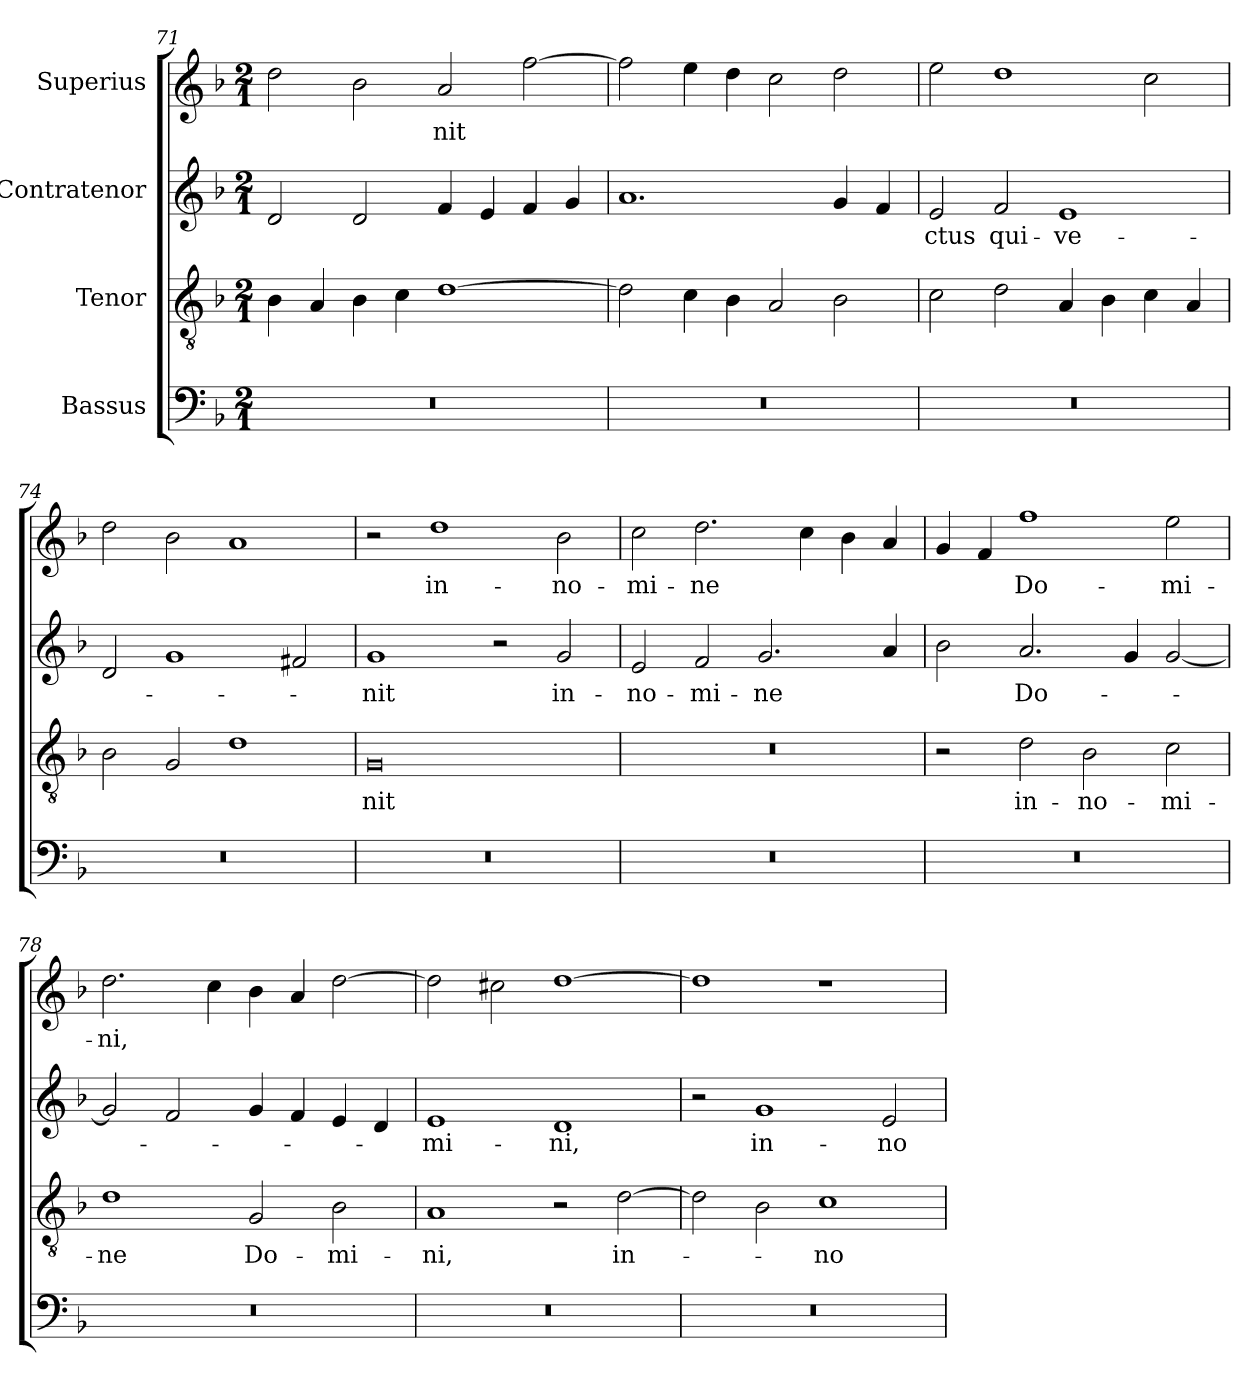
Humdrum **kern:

**kern	**kern	**text	**kern	**text	**kern	**text
*part4	*part3	*part3	*part2	*part2	*part1	*part1
*staff4	*staff3	*staff3	*staff2	*staff2	*staff1	*staff1
*I"Bassus	*I"Tenor	*	*I"Contratenor	*	*I"Superius	*
*clefF4	*clefGv2	*	*clefG2	*	*clefG2	*
*k[b-]	*k[b-]	*	*k[b-]	*	*k[b-]	*
*M2/1	*M2/1	*	*M2/1	*	*M2/1	*
=71	=71	=71	=71	=71	=71	=71
0r	4B-\	.	2d/	.	2dd\	.
.	4A/	.	.	.	.	.
.	4B-\	.	2d/	.	2b-\	.
.	4c\	.	.	.	.	.
.	[1d\	.	4f/	.	2a/	-nit
.	.	.	4e/	.	.	.
.	.	.	4f/	.	[2ff\	.
.	.	.	4g/	.	.	.
=72	=72	=72	=72	=72	=72	=72
0r	2d\]	.	1.a/	.	2ff\]	.
.	4c\	.	.	.	4ee\	.
.	4B-\	.	.	.	4dd\	.
.	2A/	.	.	.	2cc\	.
.	2B-\	.	4g/	.	2dd\	.
.	.	.	4f/	.	.	.
=73	=73	=73	=73	=73	=73	=73
0r	2c\	.	2e/	-ctus	2ee\	.
.	2d\	.	2f/	qui-	1dd\	.
.	4A/	.	1e/	ve-	.	.
.	4B-\	.	.	.	.	.
.	4c\	.	.	.	2cc\	.
.	4A/	.	.	.	.	.
=74	=74	=74	=74	=74	=74	=74
0r	2B-\	.	2d/	.	2dd\	.
.	2G/	.	1g/	.	2b-\	.
.	1d\	.	.	.	1a/	.
.	.	.	2f#X/	.	.	.
=75	=75	=75	=75	=75	=75	=75
0r	0G/	-nit	1g/	-nit	2r	.
.	.	.	.	.	1dd\	in-
.	.	.	2r	.	.	.
.	.	.	2g/	in-	2b-\	no-
=76	=76	=76	=76	=76	=76	=76
0r	0r	.	2e/	no-	2cc\	-mi-
.	.	.	2f/	-mi-	2.dd\	-ne
.	.	.	2.g/	-ne	.	.
.	.	.	.	.	4cc\	.
.	.	.	.	.	4b-\	.
.	.	.	4a/	.	4a/	.
=77	=77	=77	=77	=77	=77	=77
0r	2r	.	2b-\	.	4g/	.
.	.	.	.	.	4f/	.
.	2d\	in-	2.a/	Do-	1ff\	Do-
.	2B-\	no-	.	.	.	.
.	.	.	4g/	.	.	.
.	2c\	-mi-	[2g/	.	2ee\	-mi-
=78	=78	=78	=78	=78	=78	=78
0r	1d\	-ne	2g/]	.	2.dd\	-ni,
.	.	.	2f/	.	.	.
.	.	.	.	.	4cc\	.
.	2G/	Do-	4g/	.	4b-\	.
.	.	.	4f/	.	4a/	.
.	2B-\	-mi-	4e/	.	[2dd\	.
.	.	.	4d/	.	.	.
=79	=79	=79	=79	=79	=79	=79
0r	1A/	-ni,	1e/	-mi-	2dd\]	.
.	.	.	.	.	2cc#X\	.
.	2r	.	1d/	-ni,	[1dd\	.
.	[2d\	in-	.	.	.	.
=80	=80	=80	=80	=80	=80	=80
0r	2d\]	.	2r	.	1dd\]	.
.	2B-\	.	1g/	in-	.	.
.	1c\	no-	.	.	1r	.
.	.	.	2e/	no-	.	.
=	=	=	=	=	=	=
*-	*-	*-	*-	*-	*-	*-
